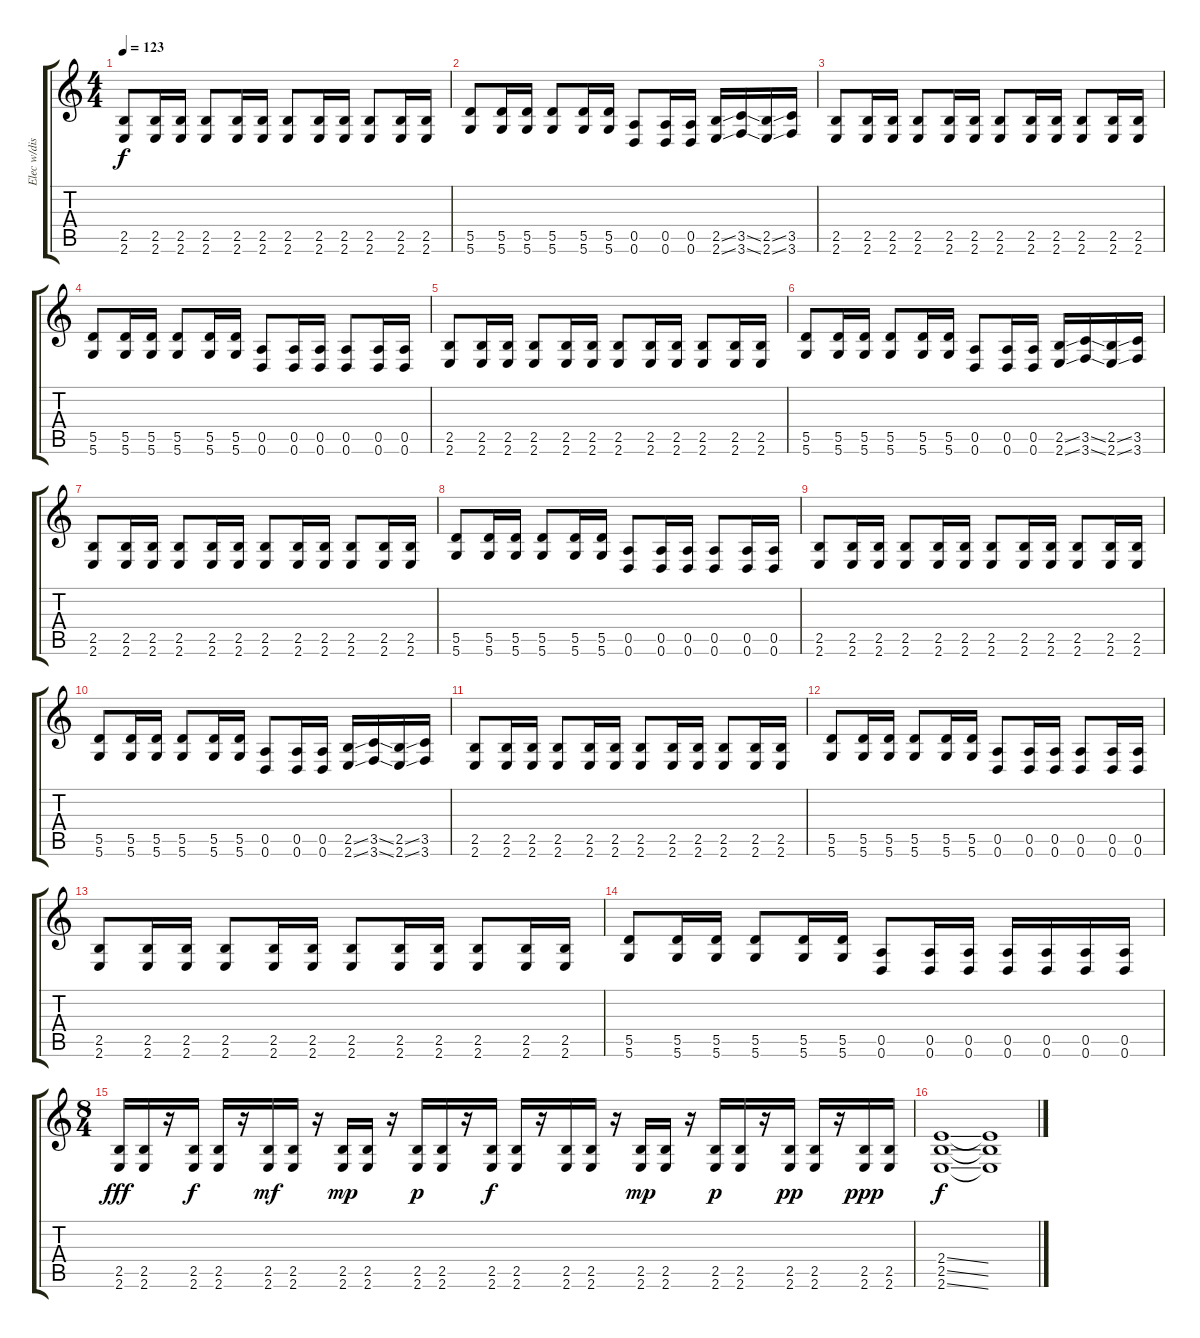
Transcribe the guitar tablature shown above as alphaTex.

\track ("Elec w/dist 2" "Elec w/dis") {instrument distortionguitar}
\staff {score tabs}
\tuning (E4 B3 G3 D3 A2 D2) {hide}
\ts (4 4)
\tempo 123
\clef g2
\ks c
(2.5 2.6).8{dy f} (2.5 2.6).16 (2.5 2.6).16 (2.5 2.6).8 (2.5 2.6).16 (2.5 2.6).16 (2.5 2.6).8 (2.5 2.6).16 (2.5 2.6).16 (2.5 2.6).8 (2.5 2.6).16 (2.5 2.6).16 |
(5.5 5.6).8 (5.5 5.6).16 (5.5 5.6).16 (5.5 5.6).8 (5.5 5.6).16 (5.5 5.6).16 (0.5 0.6).8 (0.5 0.6).16 (0.5 0.6).16 (2.5{ss} 2.6{ss}).16 (3.5{ss} 3.6{ss}).16 (2.5{ss} 2.6{ss}).16 (3.5 3.6).16 |
(2.5 2.6).8 (2.5 2.6).16 (2.5 2.6).16 (2.5 2.6).8 (2.5 2.6).16 (2.5 2.6).16 (2.5 2.6).8 (2.5 2.6).16 (2.5 2.6).16 (2.5 2.6).8 (2.5 2.6).16 (2.5 2.6).16 |
(5.5 5.6).8 (5.5 5.6).16 (5.5 5.6).16 (5.5 5.6).8 (5.5 5.6).16 (5.5 5.6).16 (0.5 0.6).8 (0.5 0.6).16 (0.5 0.6).16 (0.5 0.6).8 (0.5 0.6).16 (0.5 0.6).16 |
(2.5 2.6).8 (2.5 2.6).16 (2.5 2.6).16 (2.5 2.6).8 (2.5 2.6).16 (2.5 2.6).16 (2.5 2.6).8 (2.5 2.6).16 (2.5 2.6).16 (2.5 2.6).8 (2.5 2.6).16 (2.5 2.6).16 |
(5.5 5.6).8 (5.5 5.6).16 (5.5 5.6).16 (5.5 5.6).8 (5.5 5.6).16 (5.5 5.6).16 (0.5 0.6).8 (0.5 0.6).16 (0.5 0.6).16 (2.5{ss} 2.6{ss}).16 (3.5{ss} 3.6{ss}).16 (2.5{ss} 2.6{ss}).16 (3.5 3.6).16 |
(2.5 2.6).8 (2.5 2.6).16 (2.5 2.6).16 (2.5 2.6).8 (2.5 2.6).16 (2.5 2.6).16 (2.5 2.6).8 (2.5 2.6).16 (2.5 2.6).16 (2.5 2.6).8 (2.5 2.6).16 (2.5 2.6).16 |
(5.5 5.6).8 (5.5 5.6).16 (5.5 5.6).16 (5.5 5.6).8 (5.5 5.6).16 (5.5 5.6).16 (0.5 0.6).8 (0.5 0.6).16 (0.5 0.6).16 (0.5 0.6).8 (0.5 0.6).16 (0.5 0.6).16 |
(2.5 2.6).8 (2.5 2.6).16 (2.5 2.6).16 (2.5 2.6).8 (2.5 2.6).16 (2.5 2.6).16 (2.5 2.6).8 (2.5 2.6).16 (2.5 2.6).16 (2.5 2.6).8 (2.5 2.6).16 (2.5 2.6).16 |
(5.5 5.6).8 (5.5 5.6).16 (5.5 5.6).16 (5.5 5.6).8 (5.5 5.6).16 (5.5 5.6).16 (0.5 0.6).8 (0.5 0.6).16 (0.5 0.6).16 (2.5{ss} 2.6{ss}).16 (3.5{ss} 3.6{ss}).16 (2.5{ss} 2.6{ss}).16 (3.5 3.6).16 |
(2.5 2.6).8 (2.5 2.6).16 (2.5 2.6).16 (2.5 2.6).8 (2.5 2.6).16 (2.5 2.6).16 (2.5 2.6).8 (2.5 2.6).16 (2.5 2.6).16 (2.5 2.6).8 (2.5 2.6).16 (2.5 2.6).16 |
(5.5 5.6).8 (5.5 5.6).16 (5.5 5.6).16 (5.5 5.6).8 (5.5 5.6).16 (5.5 5.6).16 (0.5 0.6).8 (0.5 0.6).16 (0.5 0.6).16 (0.5 0.6).8 (0.5 0.6).16 (0.5 0.6).16 |
(2.5 2.6).8 (2.5 2.6).16 (2.5 2.6).16 (2.5 2.6).8 (2.5 2.6).16 (2.5 2.6).16 (2.5 2.6).8 (2.5 2.6).16 (2.5 2.6).16 (2.5 2.6).8 (2.5 2.6).16 (2.5 2.6).16 |
(5.5 5.6).8 (5.5 5.6).16 (5.5 5.6).16 (5.5 5.6).8 (5.5 5.6).16 (5.5 5.6).16 (0.5 0.6).8 (0.5 0.6).16 (0.5 0.6).16 (0.5 0.6).16 (0.5 0.6).16 (0.5 0.6).16 (0.5 0.6).16 |
\ts (8 4)
(2.5 2.6).16{dy fff} (2.5 2.6).16 r.16 (2.5 2.6).16{dy f volume 11} (2.5 2.6).16 r.16 (2.5 2.6).16{dy mf} (2.5 2.6).16 r.16 (2.5 2.6).16{dy mp} (2.5 2.6).16 r.16 (2.5 2.6).16{dy p} (2.5 2.6).16 r.16 (2.5 2.6).16{dy f volume 8} (2.5 2.6).16 r.16 (2.5 2.6).16 (2.5 2.6).16 r.16 (2.5 2.6).16{dy mp} (2.5 2.6).16 r.16 (2.5 2.6).16{dy p} (2.5 2.6).16 r.16 (2.5 2.6).16{dy pp} (2.5 2.6).16 r.16 (2.5 2.6).16{dy ppp} (2.5 2.6).16 |
(2.4{ss} 2.5{ss} 2.6{ss}).1{dy f} (2.4{t} 2.5{t} 2.6{t}).1
